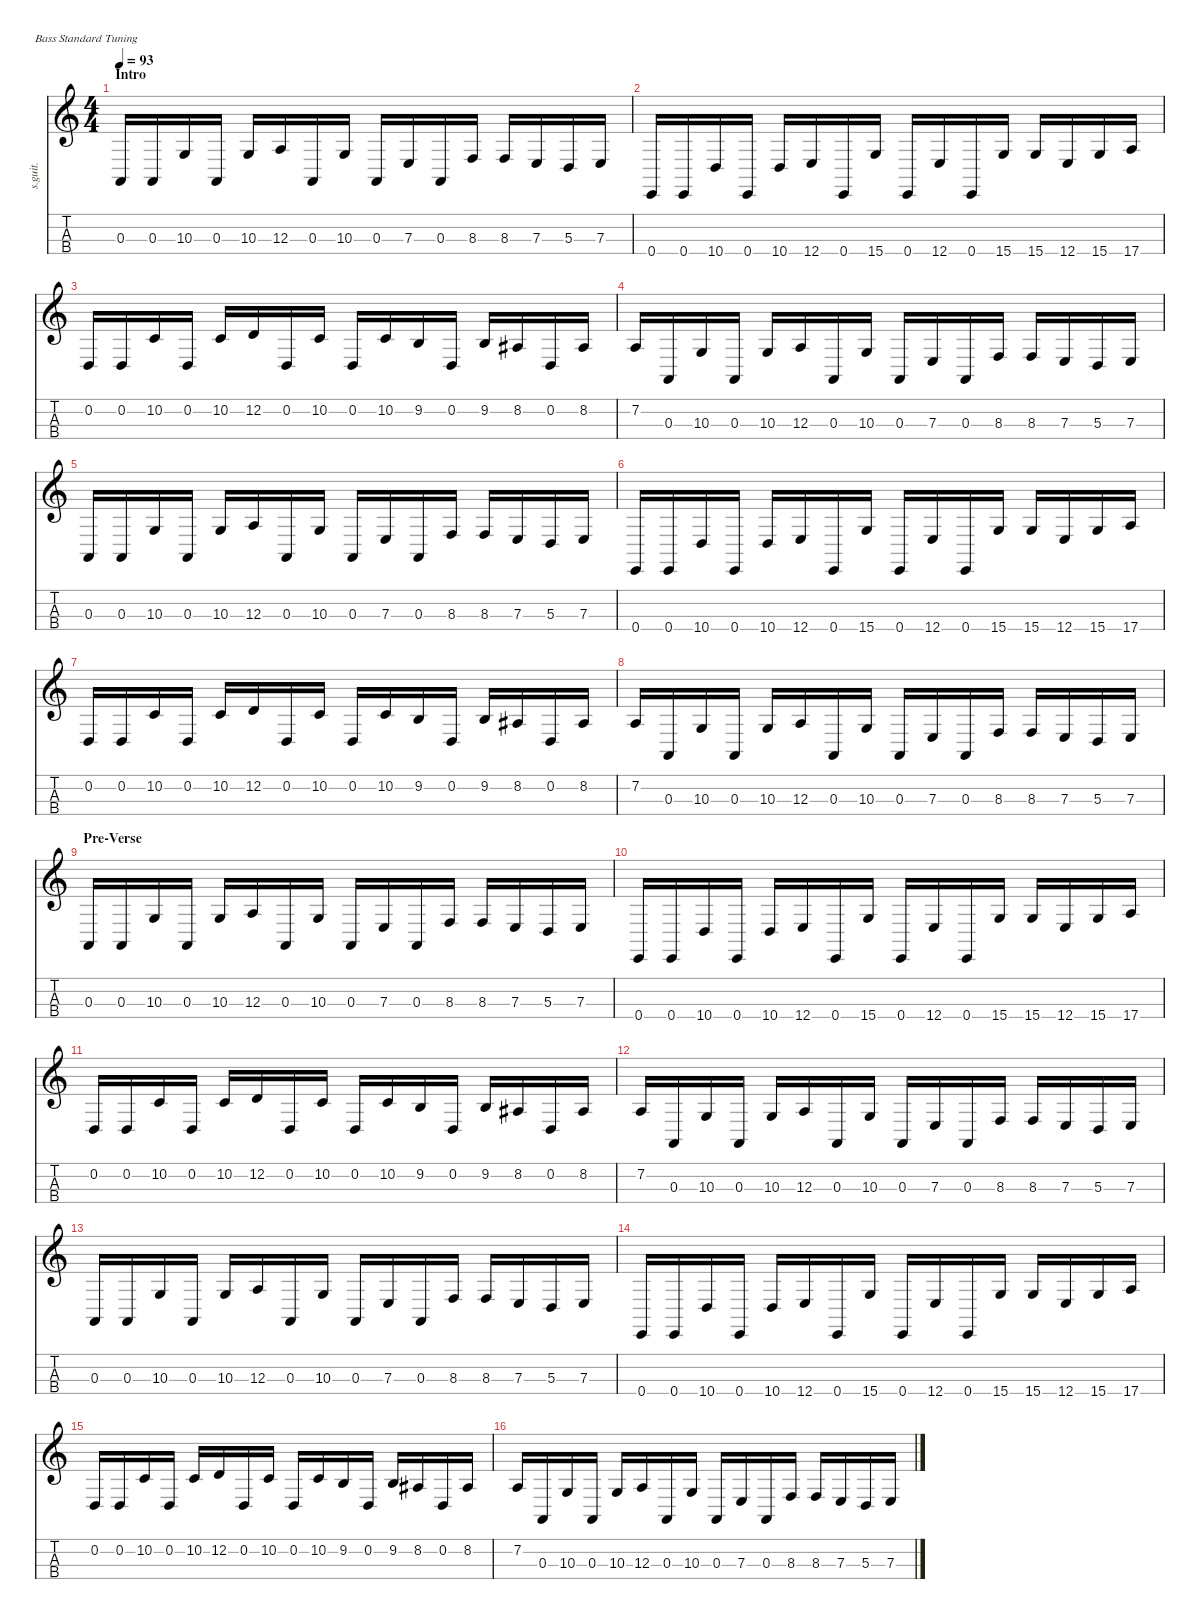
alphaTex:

\defaultSystemsLayout 4
\hideDynamics
\bracketExtendMode nobrackets
\track ("Chris Wolstenholm - Bass Effects 1" "s.guit.") {instrument distortionguitar}
\staff {score tabs}
\tuning (G2 D2 A1 E1)
\ts (4 4)
\beaming (8 2 2 2 2)
\section ("" "Intro")
\tempo 93
\clef g2
\ks c
0.3.16{dy f instrument distortionguitar} 0.3.16 10.3.16 0.3.16 10.3.16 12.3.16 0.3.16 10.3.16 0.3.16 7.3.16 0.3.16 8.3.16 8.3.16 7.3.16 5.3.16 7.3.16 |
0.4.16 0.4.16 10.4.16 0.4.16 10.4.16 12.4.16 0.4.16 15.4.16 0.4.16 12.4.16 0.4.16 15.4.16 15.4.16 12.4.16 15.4.16 17.4.16 |
0.2.16 0.2.16 10.2.16 0.2.16 10.2.16 12.2.16 0.2.16 10.2.16 0.2.16 10.2.16 9.2.16 0.2.16 9.2.16 8.2{acc #}.16 0.2.16 8.2{acc #}.16 |
7.2.16 0.3.16 10.3.16 0.3.16 10.3.16 12.3.16 0.3.16 10.3.16 0.3.16 7.3.16 0.3.16 8.3.16 8.3.16 7.3.16 5.3.16 7.3.16 |
0.3.16 0.3.16 10.3.16 0.3.16 10.3.16 12.3.16 0.3.16 10.3.16 0.3.16 7.3.16 0.3.16 8.3.16 8.3.16 7.3.16 5.3.16 7.3.16 |
0.4.16 0.4.16 10.4.16 0.4.16 10.4.16 12.4.16 0.4.16 15.4.16 0.4.16 12.4.16 0.4.16 15.4.16 15.4.16 12.4.16 15.4.16 17.4.16 |
0.2.16 0.2.16 10.2.16 0.2.16 10.2.16 12.2.16 0.2.16 10.2.16 0.2.16 10.2.16 9.2.16 0.2.16 9.2.16 8.2{acc #}.16 0.2.16 8.2{acc #}.16 |
7.2.16 0.3.16 10.3.16 0.3.16 10.3.16 12.3.16 0.3.16 10.3.16 0.3.16 7.3.16 0.3.16 8.3.16 8.3.16 7.3.16 5.3.16 7.3.16 |
\section ("" "Pre-Verse")
0.3.16 0.3.16 10.3.16 0.3.16 10.3.16 12.3.16 0.3.16 10.3.16 0.3.16 7.3.16 0.3.16 8.3.16 8.3.16 7.3.16 5.3.16 7.3.16 |
0.4.16 0.4.16 10.4.16 0.4.16 10.4.16 12.4.16 0.4.16 15.4.16 0.4.16 12.4.16 0.4.16 15.4.16 15.4.16 12.4.16 15.4.16 17.4.16 |
0.2.16 0.2.16 10.2.16 0.2.16 10.2.16 12.2.16 0.2.16 10.2.16 0.2.16 10.2.16 9.2.16 0.2.16 9.2.16 8.2{acc #}.16 0.2.16 8.2{acc #}.16 |
7.2.16 0.3.16 10.3.16 0.3.16 10.3.16 12.3.16 0.3.16 10.3.16 0.3.16 7.3.16 0.3.16 8.3.16 8.3.16 7.3.16 5.3.16 7.3.16 |
0.3.16 0.3.16 10.3.16 0.3.16 10.3.16 12.3.16 0.3.16 10.3.16 0.3.16 7.3.16 0.3.16 8.3.16 8.3.16 7.3.16 5.3.16 7.3.16 |
0.4.16 0.4.16 10.4.16 0.4.16 10.4.16 12.4.16 0.4.16 15.4.16 0.4.16 12.4.16 0.4.16 15.4.16 15.4.16 12.4.16 15.4.16 17.4.16 |
0.2.16 0.2.16 10.2.16 0.2.16 10.2.16 12.2.16 0.2.16 10.2.16 0.2.16 10.2.16 9.2.16 0.2.16 9.2.16 8.2{acc #}.16 0.2.16 8.2{acc #}.16 |
7.2.16 0.3.16 10.3.16 0.3.16 10.3.16 12.3.16 0.3.16 10.3.16 0.3.16 7.3.16 0.3.16 8.3.16 8.3.16 7.3.16 5.3.16 7.3.16
